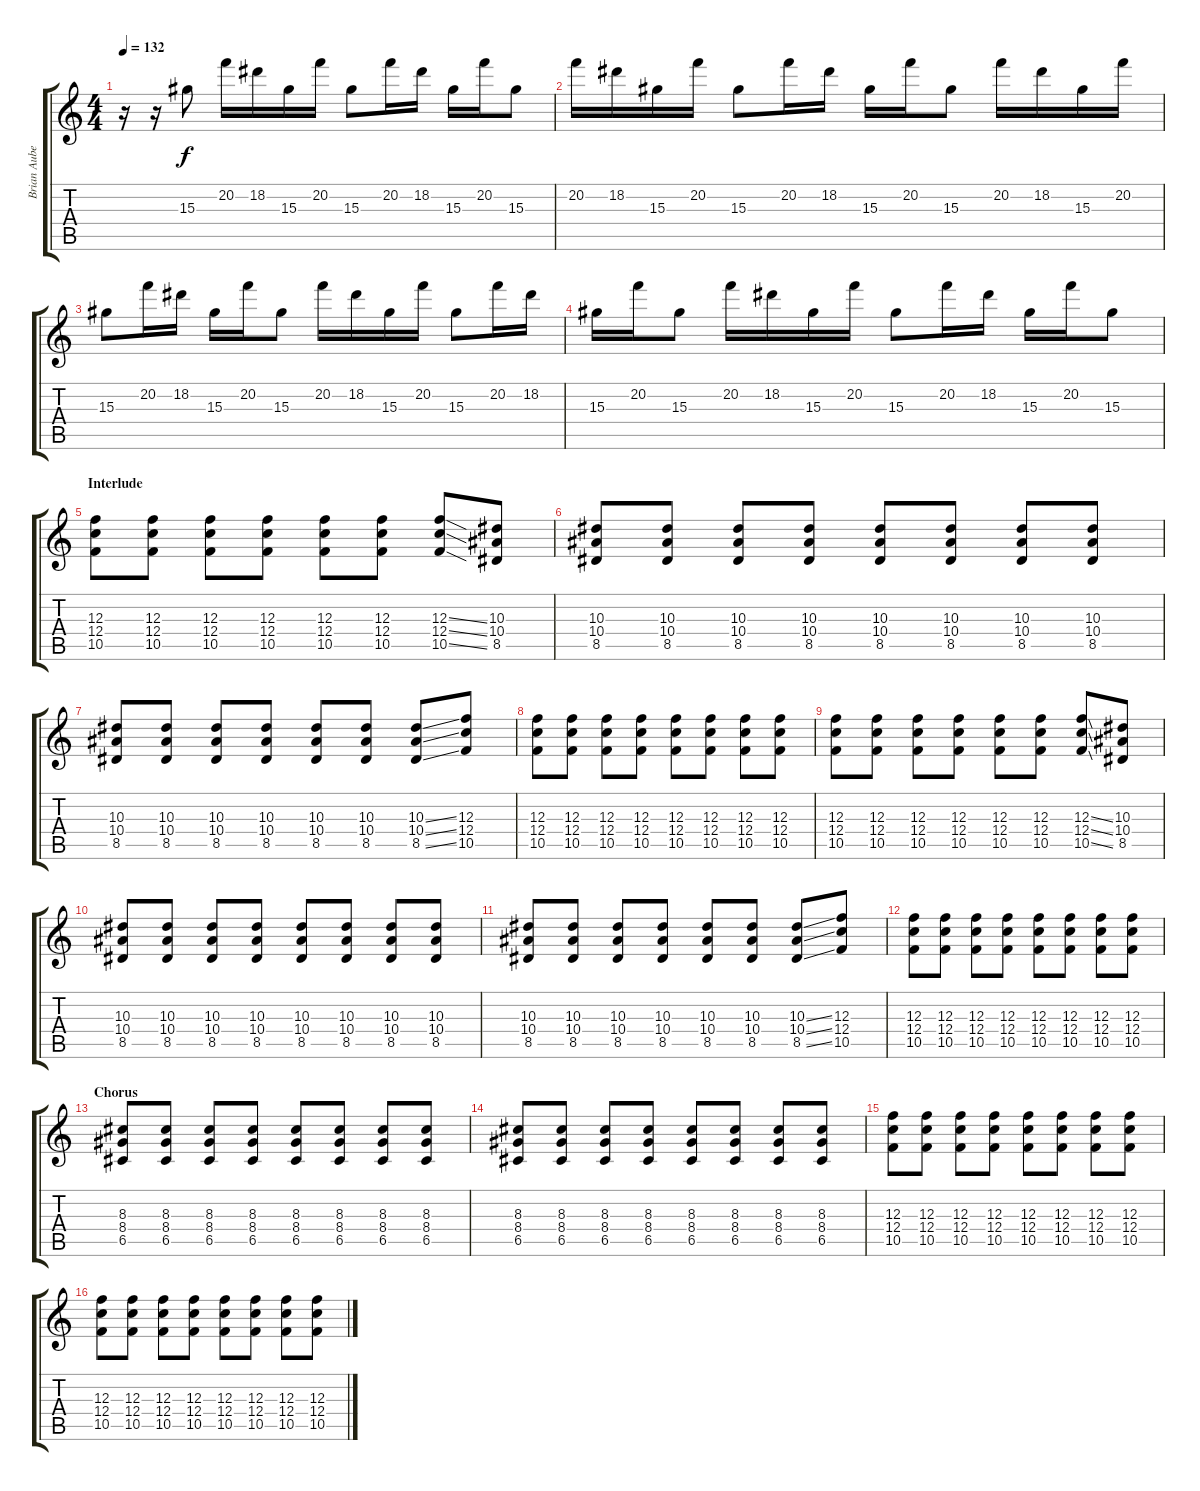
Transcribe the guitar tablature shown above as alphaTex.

\track ("Brian Aubert (Distortion)" "Brian Aube") {instrument distortionguitar}
\staff {score tabs}
\tuning (D4 A3 F3 C3 G2 C2) {hide}
\ts (4 4)
\tempo 132
\clef g2
\ks c
r.16{dy f} r.16 15.3.8 20.2.16 18.2.16 15.3.16 20.2.16 15.3.8 20.2.16 18.2.16 15.3.16 20.2.16 15.3.8 |
20.2.16 18.2.16 15.3.16 20.2.16 15.3.8 20.2.16 18.2.16 15.3.16 20.2.16 15.3.8 20.2.16 18.2.16 15.3.16 20.2.16 |
15.3.8 20.2.16 18.2.16 15.3.16 20.2.16 15.3.8 20.2.16 18.2.16 15.3.16 20.2.16 15.3.8 20.2.16 18.2.16 |
15.3.16 20.2.16 15.3.8 20.2.16 18.2.16 15.3.16 20.2.16 15.3.8 20.2.16 18.2.16 15.3.16 20.2.16 15.3.8 |
\section ("" "Interlude")
(12.3 12.4 10.5).8 (12.3 12.4 10.5).8 (12.3 12.4 10.5).8 (12.3 12.4 10.5).8 (12.3 12.4 10.5).8 (12.3 12.4 10.5).8 (12.3{ss} 12.4{ss} 10.5{ss}).8 (10.3 10.4 8.5).8 |
(10.3 10.4 8.5).8 (10.3 10.4 8.5).8 (10.3 10.4 8.5).8 (10.3 10.4 8.5).8 (10.3 10.4 8.5).8 (10.3 10.4 8.5).8 (10.3 10.4 8.5).8 (10.3 10.4 8.5).8 |
(10.3 10.4 8.5).8 (10.3 10.4 8.5).8 (10.3 10.4 8.5).8 (10.3 10.4 8.5).8 (10.3 10.4 8.5).8 (10.3 10.4 8.5).8 (10.3{ss} 10.4{ss} 8.5{ss}).8 (12.3 12.4 10.5).8 |
(12.3 12.4 10.5).8 (12.3 12.4 10.5).8 (12.3 12.4 10.5).8 (12.3 12.4 10.5).8 (12.3 12.4 10.5).8 (12.3 12.4 10.5).8 (12.3 12.4 10.5).8 (12.3 12.4 10.5).8 |
(12.3 12.4 10.5).8 (12.3 12.4 10.5).8 (12.3 12.4 10.5).8 (12.3 12.4 10.5).8 (12.3 12.4 10.5).8 (12.3 12.4 10.5).8 (12.3{ss} 12.4{ss} 10.5{ss}).8 (10.3 10.4 8.5).8 |
(10.3 10.4 8.5).8 (10.3 10.4 8.5).8 (10.3 10.4 8.5).8 (10.3 10.4 8.5).8 (10.3 10.4 8.5).8 (10.3 10.4 8.5).8 (10.3 10.4 8.5).8 (10.3 10.4 8.5).8 |
(10.3 10.4 8.5).8 (10.3 10.4 8.5).8 (10.3 10.4 8.5).8 (10.3 10.4 8.5).8 (10.3 10.4 8.5).8 (10.3 10.4 8.5).8 (10.3{ss} 10.4{ss} 8.5{ss}).8 (12.3 12.4 10.5).8 |
(12.3 12.4 10.5).8 (12.3 12.4 10.5).8 (12.3 12.4 10.5).8 (12.3 12.4 10.5).8 (12.3 12.4 10.5).8 (12.3 12.4 10.5).8 (12.3 12.4 10.5).8 (12.3 12.4 10.5).8 |
\section ("" "Chorus")
(8.3 8.4 6.5).8 (8.3 8.4 6.5).8 (8.3 8.4 6.5).8 (8.3 8.4 6.5).8 (8.3 8.4 6.5).8 (8.3 8.4 6.5).8 (8.3 8.4 6.5).8 (8.3 8.4 6.5).8 |
(8.3 8.4 6.5).8 (8.3 8.4 6.5).8 (8.3 8.4 6.5).8 (8.3 8.4 6.5).8 (8.3 8.4 6.5).8 (8.3 8.4 6.5).8 (8.3 8.4 6.5).8 (8.3 8.4 6.5).8 |
(12.3 12.4 10.5).8 (12.3 12.4 10.5).8 (12.3 12.4 10.5).8 (12.3 12.4 10.5).8 (12.3 12.4 10.5).8 (12.3 12.4 10.5).8 (12.3 12.4 10.5).8 (12.3 12.4 10.5).8 |
(12.3 12.4 10.5).8 (12.3 12.4 10.5).8 (12.3 12.4 10.5).8 (12.3 12.4 10.5).8 (12.3 12.4 10.5).8 (12.3 12.4 10.5).8 (12.3 12.4 10.5).8 (12.3 12.4 10.5).8
